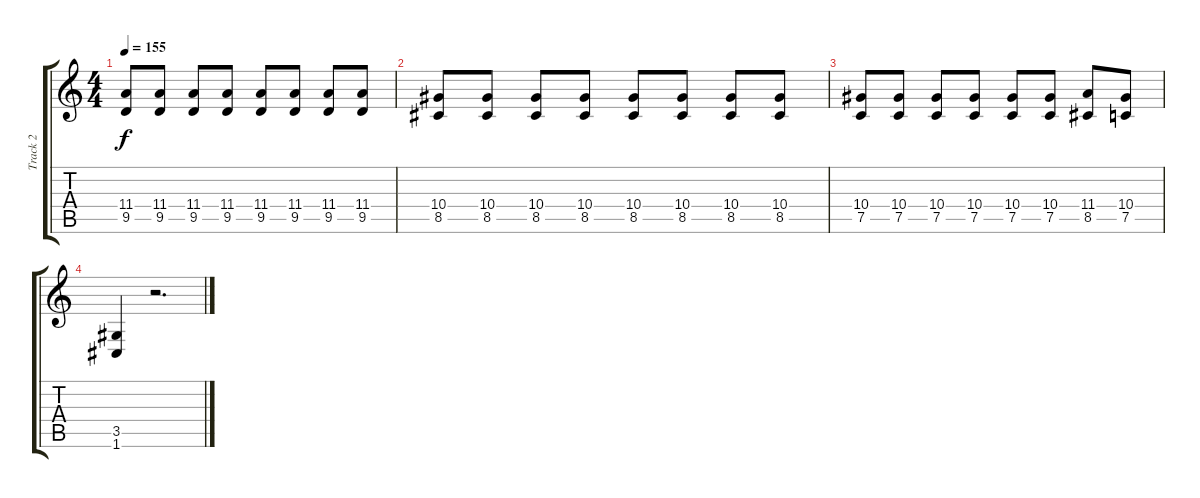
\track ("Track 2" "Track 2") {instrument distortionguitar}
\staff {score tabs}
\tuning (C4 G3 Eb3 Bb2 F2 C2) {hide}
\ts (4 4)
\tempo 155
\clef g2
\ks c
(11.4 9.5).8{dy f} (11.4 9.5).8 (11.4 9.5).8 (11.4 9.5).8 (11.4 9.5).8 (11.4 9.5).8 (11.4 9.5).8 (11.4 9.5).8 |
(10.4 8.5).8 (10.4 8.5).8 (10.4 8.5).8 (10.4 8.5).8 (10.4 8.5).8 (10.4 8.5).8 (10.4 8.5).8 (10.4 8.5).8 |
(10.4 7.5).8 (10.4 7.5).8 (10.4 7.5).8 (10.4 7.5).8 (10.4 7.5).8 (10.4 7.5).8 (11.4 8.5).8 (10.4 7.5).8 |
(3.5 1.6).4 r.2{d}
